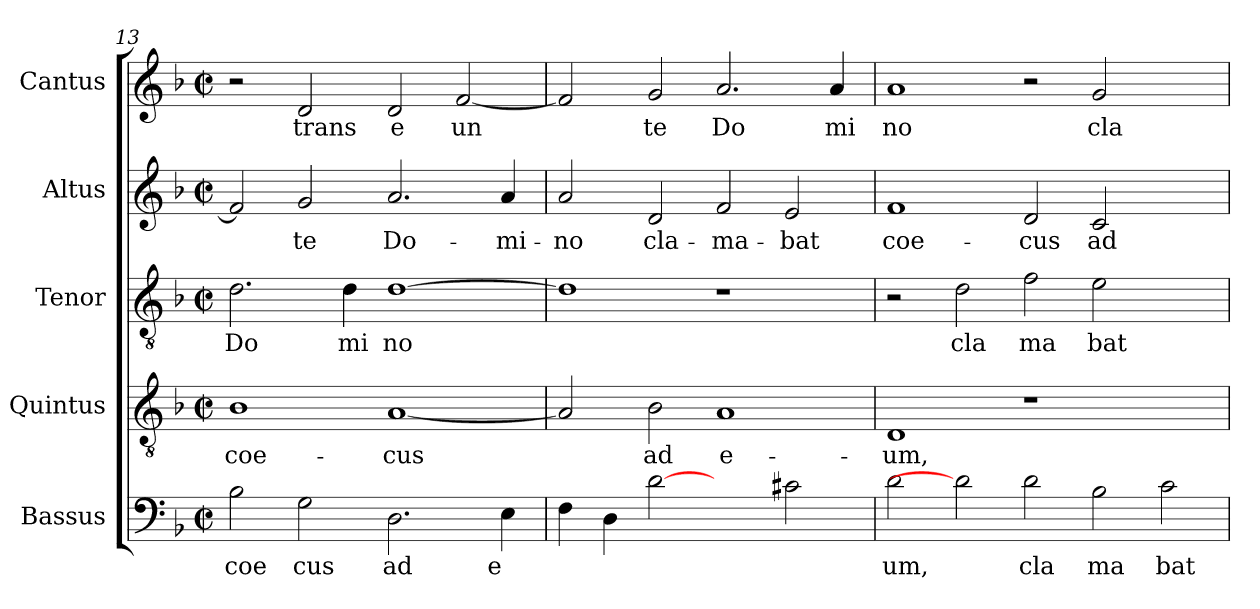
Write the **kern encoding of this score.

**kern	**text	**kern	**text	**kern	**text	**kern	**text	**kern	**text
*part5	*part5	*part4	*part4	*part3	*part3	*part2	*part2	*part1	*part1
*staff5	*staff5	*staff4	*staff4	*staff3	*staff3	*staff2	*staff2	*staff1	*staff1
*I"Bassus	*	*I"Quintus	*	*I"Tenor	*	*I"Altus	*	*I"Cantus	*
*clefF4	*	*clefGv2	*	*clefGv2	*	*clefG2	*	*clefG2	*
*k[b-]	*	*k[b-]	*	*k[b-]	*	*k[b-]	*	*k[b-]	*
*F:	*	*F:	*	*F:	*	*F:	*	*F:	*
*M2/2	*	*M2/2	*	*M2/2	*	*M2/2	*	*M2/2	*
*met(c|)	*	*met(c|)	*	*met(c|)	*	*met(c|)	*	*met(c|)	*
=13	=13	=13	=13	=13	=13	=13	=13	=13	=13
!	!LO:LY:b:cj	!	!LO:LY:b:cj	!	!LO:LY:b:cj	!	!LO:LY:b:cj	!	!
2B-\	coe	1B-	coe-	2.d\	Do	2f/]	--	2r	.
!	!LO:LY:b:cj	!	!	!	!	!	!LO:LY:b:cj	!	!LO:LY:b:cj
2G\	cus	.	.	.	.	2g/	-te	2d/	trans
!	!	!	!	!	!LO:LY:b:cj	!	!	!	!
.	.	.	.	4d\	mi	.	.	.	.
!	!LO:LY:b:cj	!	!LO:LY:b:cj	!	!LO:LY:b:cj	!	!LO:LY:b:cj	!	!LO:LY:b:cj
2.D\	ad	[<1A	-cus	[>1d	no	2.a/	Do-	2d/	e
!	!	!	!	!	!	!	!	!	!LO:LY:b:cj
.	.	.	.	.	.	.	.	[<2f/	un
!	!LO:LY:b:cj	!	!	!	!	!	!LO:LY:b:cj	!	!
4E\	e	.	.	.	.	4a/	-mi-	.	.
=14	=14	=14	=14	=14	=14	=14	=14	=14	=14
!	!LO:LY:b:cj	!	!LO:LY:b:cj	!	!LO:LY:b:cj	!	!LO:LY:b:cj	!	!LO:LY:b:cj
4F\	.	2A/]	.	1d]	.	2a/	-no	2f/]	.
!	!LO:LY:b:cj	!	!	!	!	!	!	!	!
4D\	.	.	.	.	.	.	.	.	.
!	!LO:LY:b:cj	!	!LO:LY:b:cj	!	!	!	!LO:LY:b:cj	!	!LO:LY:b:cj
[2d	.	2B-\	ad	.	.	2d/	cla-	2g/	te
!	!	!	!LO:LY:b:cj	!	!	!	!LO:LY:b:cj	!	!LO:LY:b:cj
2ryy	.	1A	e-	1r	.	2f/	-ma-	2.a/	Do
!	!LO:LY:b:cj	!	!	!	!	!	!LO:LY:b:cj	!	!
2c#\	.	.	.	.	.	2e/	-bat	.	.
!	!	!	!	!	!	!	!	!	!LO:LY:b:cj
.	.	.	.	.	.	.	.	4a/	mi
=15	=15	=15	=15	=15	=15	=15	=15	=15	=15
!	!LO:LY:b:cj	!	!LO:LY:b:cj	!	!	!	!LO:LY:b:cj	!	!LO:LY:b:cj
2d\	um,	1D	-um,	2r	.	1f	coe-	1a	no
!	!	!	!	!	!LO:LY:b:cj	!	!	!	!
2d]	.	.	.	2d\	cla	.	.	.	.
!	!LO:LY:b:cj	!	!	!	!LO:LY:b:cj	!	!LO:LY:b:cj	!	!
2d\	cla	1r	.	2f\	ma	2d/	-cus	2r	.
!	!LO:LY:b:cj	!	!	!	!LO:LY:b:cj	!	!LO:LY:b:cj	!	!LO:LY:b:cj
2B-\	ma	.	.	2e\	bat	2c/	ad	2g/	cla
!	!LO:LY:b:cj	!	!	!	!	!	!	!	!
2c\	bat	2ryy	.	2ryy	.	2ryy	.	2ryy	.
=	=	=	=	=	=	=	=	=	=
*-	*-	*-	*-	*-	*-	*-	*-	*-	*-
